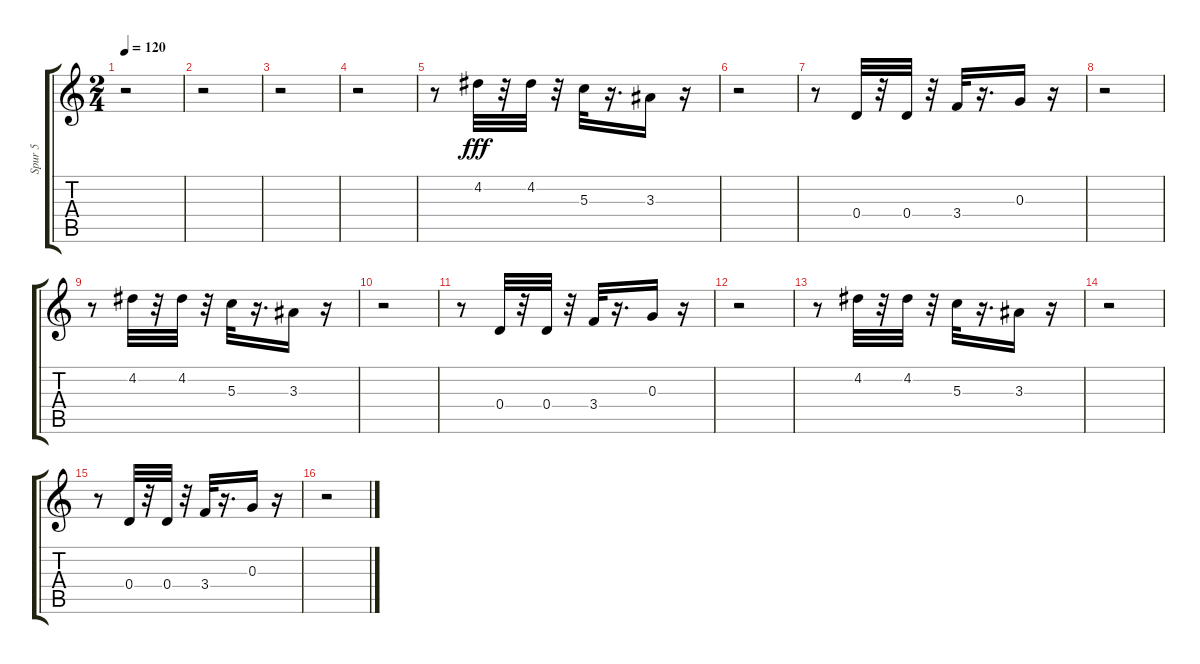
\track ("Spur 5" "Spur 5") {instrument electricguitarmuted}
\staff {score tabs}
\tuning (E4 B3 G3 D3 A2 E2) {hide}
\ts (2 4)
\tempo 120
\clef g2
\ks c
r.2{dy fff instrument electricguitarmuted} |
r.2 |
r.2 |
r.2 |
r.8 4.2.32 r.32 4.2.32 r.32 5.3.32 r.16{d} 3.3.16 r.16 |
r.2 |
r.8 0.4.32 r.32 0.4.32 r.32 3.4.32 r.16{d} 0.3.16 r.16 |
r.2 |
r.8 4.2.32 r.32 4.2.32 r.32 5.3.32 r.16{d} 3.3.16 r.16 |
r.2 |
r.8 0.4.32 r.32 0.4.32 r.32 3.4.32 r.16{d} 0.3.16 r.16 |
r.2 |
r.8 4.2.32 r.32 4.2.32 r.32 5.3.32 r.16{d} 3.3.16 r.16 |
r.2 |
r.8 0.4.32 r.32 0.4.32 r.32 3.4.32 r.16{d} 0.3.16 r.16 |
r.2
